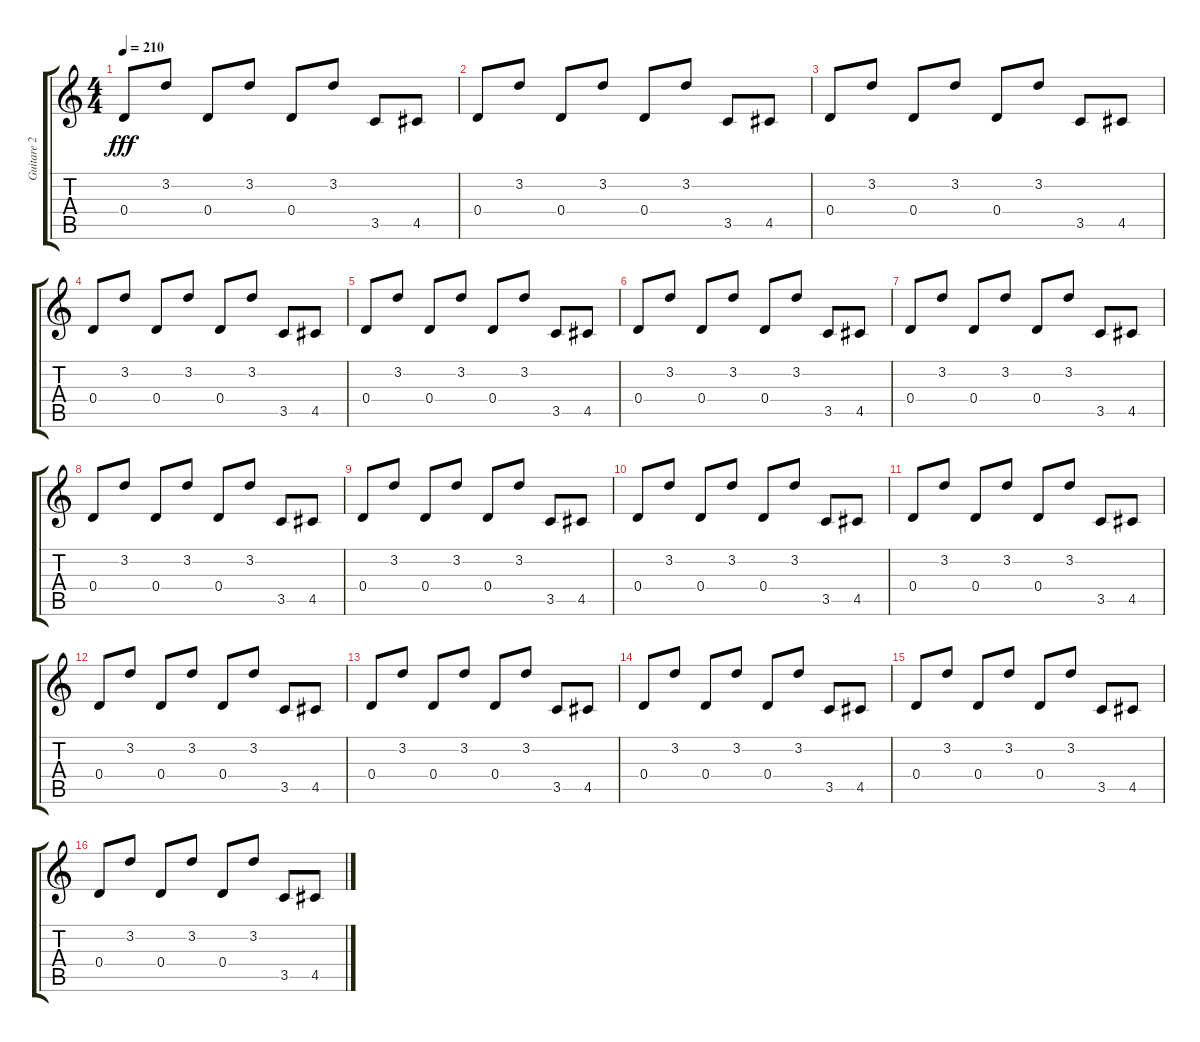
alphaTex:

\track ("Guitare 2" "Guitare 2") {instrument acousticguitarsteel}
\staff {score tabs}
\tuning (E4 B3 G3 D3 A2 E2) {hide}
\ts (4 4)
\tempo 210
\clef g2
\ks c
0.4.8{dy fff} 3.2.8 0.4.8 3.2.8 0.4.8 3.2.8 3.5.8 4.5.8 |
0.4.8 3.2.8 0.4.8 3.2.8 0.4.8 3.2.8 3.5.8 4.5.8 |
0.4.8 3.2.8 0.4.8 3.2.8 0.4.8 3.2.8 3.5.8 4.5.8 |
0.4.8 3.2.8 0.4.8 3.2.8 0.4.8 3.2.8 3.5.8 4.5.8 |
0.4.8 3.2.8 0.4.8 3.2.8 0.4.8 3.2.8 3.5.8 4.5.8 |
0.4.8 3.2.8 0.4.8 3.2.8 0.4.8 3.2.8 3.5.8 4.5.8 |
0.4.8 3.2.8 0.4.8 3.2.8 0.4.8 3.2.8 3.5.8 4.5.8 |
0.4.8 3.2.8 0.4.8 3.2.8 0.4.8 3.2.8 3.5.8 4.5.8 |
0.4.8 3.2.8 0.4.8 3.2.8 0.4.8 3.2.8 3.5.8 4.5.8 |
0.4.8 3.2.8 0.4.8 3.2.8 0.4.8 3.2.8 3.5.8 4.5.8 |
0.4.8 3.2.8 0.4.8 3.2.8 0.4.8 3.2.8 3.5.8 4.5.8 |
0.4.8 3.2.8 0.4.8 3.2.8 0.4.8 3.2.8 3.5.8 4.5.8 |
0.4.8 3.2.8 0.4.8 3.2.8 0.4.8 3.2.8 3.5.8 4.5.8 |
0.4.8 3.2.8 0.4.8 3.2.8 0.4.8 3.2.8 3.5.8 4.5.8 |
0.4.8 3.2.8 0.4.8 3.2.8 0.4.8 3.2.8 3.5.8 4.5.8 |
0.4.8 3.2.8 0.4.8 3.2.8 0.4.8 3.2.8 3.5.8 4.5.8
